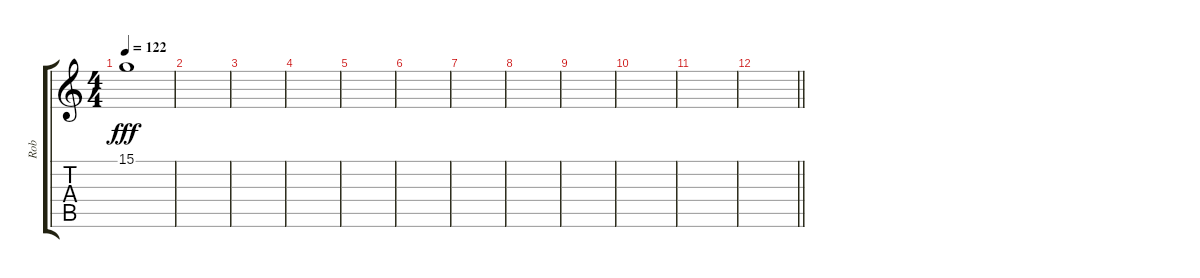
\track ("Rob" "Rob") {instrument lead2sawtooth}
\staff {score tabs}
\tuning (E4 B3 G3 D3 A2 E2) {hide}
\ts (4 4)
\tempo 122
\clef g2
\ks c
15.1{t}.1{dy fff} |
|
|
|
|
|
|
|
|
|
|
\barLineRight lightlight
